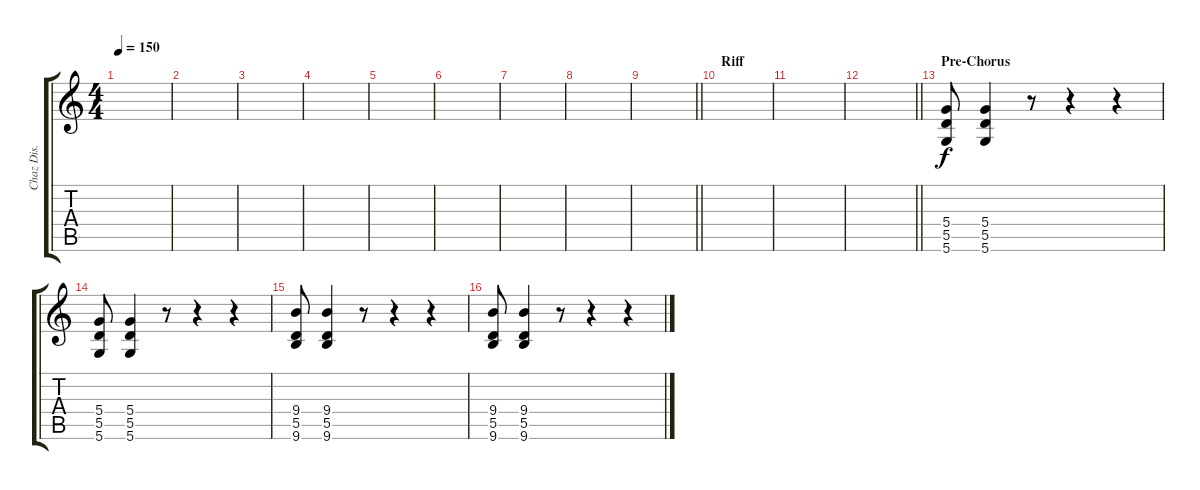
\track ("Chaz Dis." "Chaz Dis.") {instrument distortionguitar}
\staff {score tabs}
\tuning (E4 B3 G3 D3 A2 D2) {hide}
\ts (4 4)
\tempo 150
\clef g2
\ks c
|
|
|
|
|
|
|
|
\barLineRight lightlight
|
\section ("" "Riff")
|
|
\barLineRight lightlight
|
\section ("" "Pre-Chorus")
(5.4 5.5 5.6).8 (5.4 5.5 5.6).4 r.8 r.4 r.4 |
(5.4 5.5 5.6).8 (5.4 5.5 5.6).4 r.8 r.4 r.4 |
(9.4 5.5 9.6).8 (9.4 5.5 9.6).4 r.8 r.4 r.4 |
(9.4 5.5 9.6).8 (9.4 5.5 9.6).4 r.8 r.4 r.4
